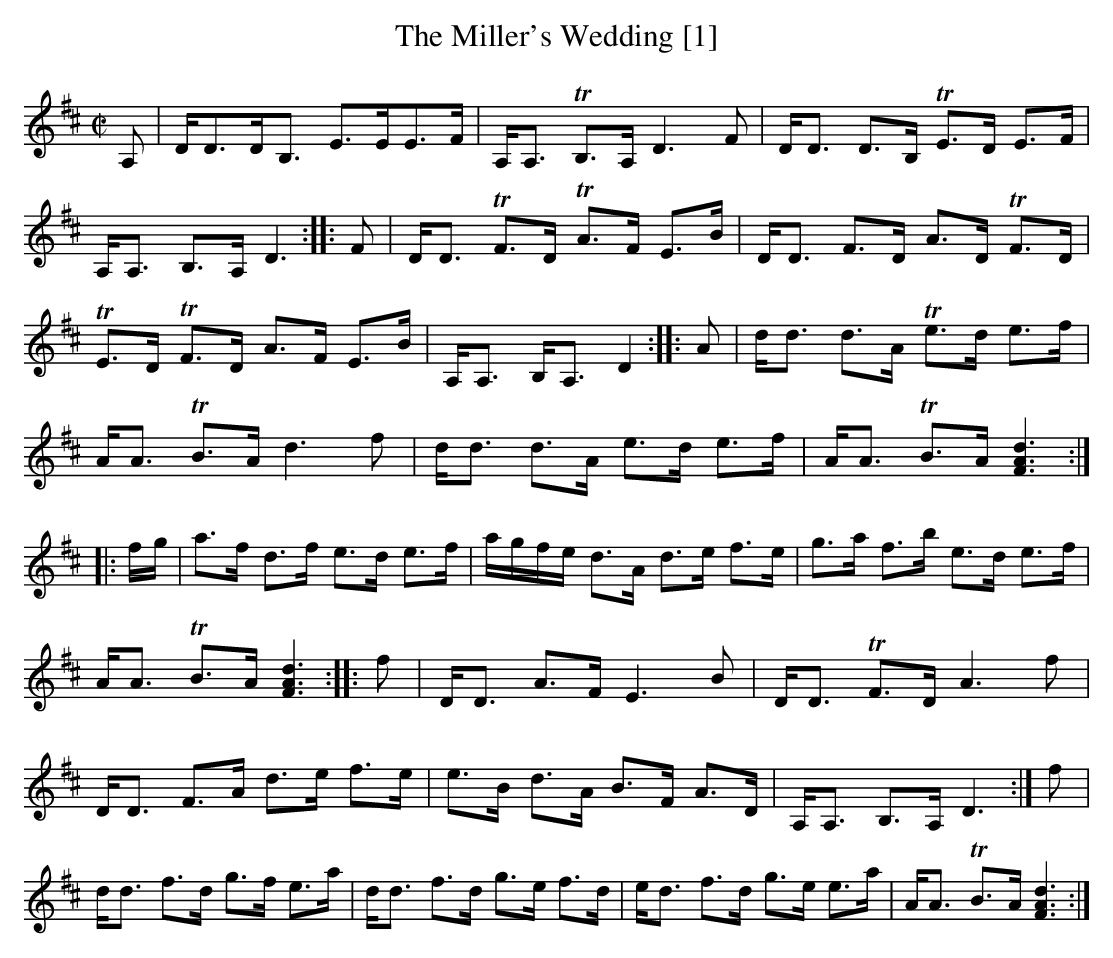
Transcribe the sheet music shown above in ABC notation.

X:1
T:Miller's Wedding [1], The
M:C|
L:1/8
K:D
A,|D<DD<B, E>EE>F|A,<A, TB,>A, D3F|D<D D>B, TE>D E>F|
A,<A, B,>A, D3::F|D<D TF>D TA>F E>B|D<D F>D A>D TF>D|
TE>D TF>D A>F E>B|A,<A, B,<A, D2::A|d<d d>A Te>d e>f|
A<A TB>A d3f|d<d d>A e>d e>f|A<A TB>A [F3A3d3]:|
|:f/g/|a>f d>f e>d e>f|a/g/f/e/ d>A d>e f>e|g>a f>b e>d e>f|
A<A TB>A [F3A3d3]::f|D<D A>F E3B|D<D TF>D A3f|
D<D F>A d>e f>e|e>B d>A B>F A>D|A,<A, B,>A, D3:|f|
d<d f>d g>f e>a|d<d f>d g>e f>d|e<d f>d g>e e>a|A<A TB>A [F3A3d3]:|
